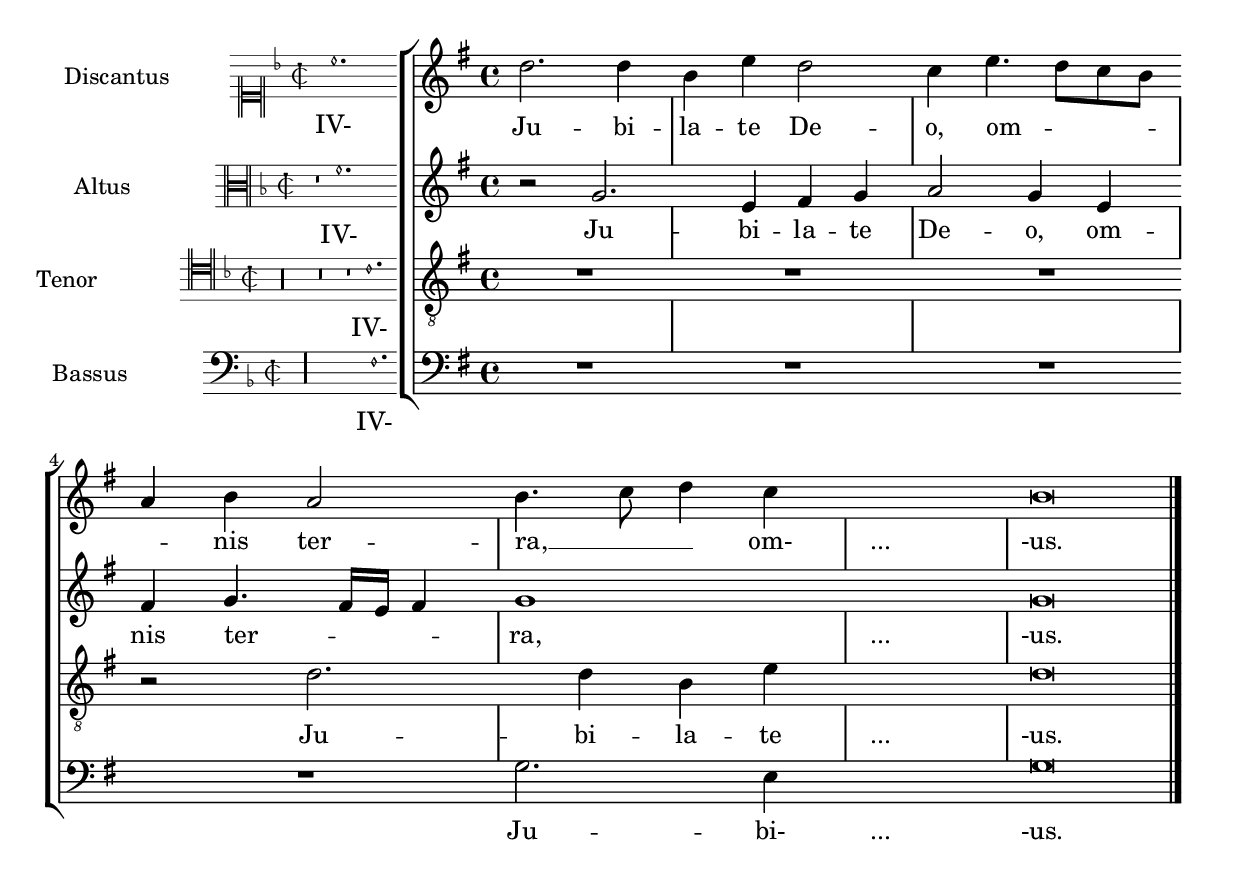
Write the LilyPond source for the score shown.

% Do not edit this file; it is automatically
% generated from Documentation/snippets/new
% This file is in the public domain.
%% Note: this file works from version 2.13.4
\version "2.13.31"

\header {
%% Translation of GIT committish: 0b55335aeca1de539bf1125b717e0c21bb6fa31b
  texidoces = "
Los «incipit» se pueden escribir utilizando el grob del nombre del
instruemento, pero manteniendo independientes las definiciones del
nombre del instrumento y del incipit."

 doctitlees = "Incipit"

  lsrtags = "staff-notation, ancient-notation"
  texidoc = "
Incipits can be added using the instrument name grob, but keeping
separate the instrument name definition and the incipit definition.
"
  doctitle = "Incipit"
} % begin verbatim


incipit =
#(define-music-function (parser location incipit-music) (ly:music?)
  #{
    \once \override Staff.InstrumentName #'self-alignment-X = #RIGHT
    \once \override Staff.InstrumentName #'self-alignment-Y = #UP
    \once \override Staff.InstrumentName #'Y-offset =
      #(lambda (grob)
         (+ 4 (system-start-text::calc-y-offset grob)))
    \once \override Staff.InstrumentName #'padding = #0.3
    \once \override Staff.InstrumentName #'stencil =
      #(lambda (grob)
         (let* ((instrument-name (ly:grob-property grob 'long-text))
                (layout (ly:output-def-clone (ly:grob-layout grob)))
                (music (make-sequential-music
                        (list (context-spec-music
                               (make-sequential-music
                                (list (make-property-set
                                       'instrumentName instrument-name)
                                      (make-grob-property-set
                                       'VerticalAxisGroup
                                       'Y-extent '(-4 . 4))))
                               'MensuralStaff)
                              $incipit-music)))
                (score (ly:make-score music))
                (mm (ly:output-def-lookup layout 'mm))
                (indent (ly:output-def-lookup layout 'indent))
                (width (ly:output-def-lookup layout 'incipit-width))
                (incipit-width (if (number? width)
                                   (* width mm)
                                   (* indent 0.5))))

           (ly:output-def-set-variable! layout 'indent (- indent
                                                          incipit-width))
           (ly:output-def-set-variable! layout 'line-width indent)
           (ly:output-def-set-variable! layout 'ragged-right #f)
           (ly:output-def-set-variable! layout 'ragged-last #f)
           (ly:output-def-set-variable! layout 'system-count 1)
           (ly:score-add-output-def! score layout)
           (ly:grob-set-property! grob 'long-text
                                  (markup #:score score))
           (system-start-text::print grob)))
  #})

%%%%%%%%%%%%%%%%%%%%%%%%%

global = {
  \set Score.skipBars = ##t
  \key g \major
  \time 4/4

  % the actual music
  \skip 1*8

  % let finis bar go through all staves
  \override Staff.BarLine #'transparent = ##f

  % finis bar
  \bar "|."
}

discantusIncipit = <<
  \new MensuralVoice = "discantusIncipit" <<
    \repeat unfold 9 { s1 \noBreak }
    {
      \clef "neomensural-c1"
      \key f \major
      \time 2/2
      c''1.
    }
  >>
  \new Lyrics \lyricsto discantusIncipit { IV- }
>>

discantusNotes = {
  \transpose c' c'' {
    \clef "treble"
    d'2. d'4 |
    b e' d'2 |
    c'4 e'4.( d'8 c' b |
    a4) b a2 |
    b4.( c'8 d'4) c'4 |
    \once \override NoteHead #'transparent = ##t
    c'1 |
    b\breve |
  }
}

discantusLyrics = \lyricmode {
  Ju -- bi -- |
  la -- te De -- |
  o, om --
  nis ter -- |
  ra, __ om- |
  "..." |
  -us. |
}

altusIncipit = <<
  \new MensuralVoice = "altusIncipit" <<
    \repeat unfold 9 { s1 \noBreak }
    {
      \clef "neomensural-c3"
      \key f \major
      \time 2/2
      r1 f'1.
    }
  >>
  \new Lyrics \lyricsto altusIncipit { IV- }
>>

altusNotes = {
  \transpose c' c'' {
    \clef "treble"
    % two measures
    r2 g2. e4 fis g |
    a2 g4 e |
    fis g4.( fis16 e fis4) |
    g1 |
    \once \override NoteHead #'transparent = ##t
    g1 |
    g\breve |
  }
}

altusLyrics = \lyricmode {
  % two measures
  Ju -- bi -- la -- te |
  De -- o, om -- |
  nis ter -- ra, |
  "..." |
  -us. |
}

tenorIncipit = <<
  \new MensuralVoice = "tenorIncipit" <<
    \repeat unfold 9 { s1 \noBreak }
    {
      \clef "neomensural-c4"
      \key f \major
      \time 2/2
      r\longa
      r\breve
      r1 c'1.
    }
  >>
  \new Lyrics \lyricsto tenorIncipit { IV- }
>>

tenorNotes = {
  \transpose c' c' {
    \clef "treble_8"
    R1 |
    R1 |
    R1 |
    % two measures
    r2 d'2. d'4 b e' |
    \once \override NoteHead #'transparent = ##t
    e'1 |
    d'\breve |
  }
}

tenorLyrics = \lyricmode {
  % two measures
  Ju -- bi -- la -- te |
  "..." |
  -us.
}

bassusIncipit = <<
  \new MensuralVoice = "bassusIncipit" <<
    \repeat unfold 9 { s1 \noBreak }
    {
      \clef "bass"
      \key f \major
      \time 2/2
      %% incipit
      r\maxima
      f1.
    }
  >>
  \new Lyrics \lyricsto bassusIncipit { IV- }
>>

bassusNotes = {
  \transpose c' c' {
    \clef "bass"
    R1 |
    R1 |
    R1 |
    R1 |
    g2. e4 |
    \once \override NoteHead #'transparent = ##t
    e1 |
    g\breve |
  }
}

bassusLyrics = \lyricmode {
  Ju -- bi- |
  "..." |
  -us.
}

\score {
  <<
    \new StaffGroup = choirStaff <<
      \new Voice = "discantusNotes" <<
        \global
        \set Staff.instrumentName = #"Discantus"
        \incipit \discantusIncipit
        \discantusNotes
      >>
      \new Lyrics = "discantusLyrics" \lyricsto discantusNotes { \discantusLyrics }
      \new Voice = "altusNotes" <<
        \global
        \set Staff.instrumentName = #"Altus"
        \incipit \altusIncipit
        \altusNotes
      >>
      \new Lyrics = "altusLyrics" \lyricsto altusNotes { \altusLyrics }
      \new Voice = "tenorNotes" <<
        \global
        \set Staff.instrumentName = #"Tenor"
        \incipit \tenorIncipit
        \tenorNotes
      >>
      \new Lyrics = "tenorLyrics" \lyricsto tenorNotes { \tenorLyrics }
      \new Voice = "bassusNotes" <<
        \global
        \set Staff.instrumentName = #"Bassus"
        \incipit \bassusIncipit
        \bassusNotes
      >>
      \new Lyrics = "bassusLyrics" \lyricsto bassusNotes { \bassusLyrics }
    >>
  >>
  \layout {
    \context {
      \Score
      %% no bar lines in staves or lyrics
      \override BarLine #'transparent = ##t
    }
    %% the next two instructions keep the lyrics between the bar lines
    \context {
      \Lyrics
      \consists "Bar_engraver"
      \consists "Separating_line_group_engraver"
    }
    \context {
      \Voice
      %% no slurs
      \override Slur #'transparent = ##t
      %% Comment in the below "\remove" command to allow line
      %% breaking also at those bar lines where a note overlaps
      %% into the next measure.  The command is commented out in this
      %% short example score, but especially for large scores, you
      %% will typically yield better line breaking and thus improve
      %% overall spacing if you comment in the following command.
      %%\remove "Forbid_line_break_engraver"
    }
    indent = 6\cm
    incipit-width = 4\cm
  }
}
